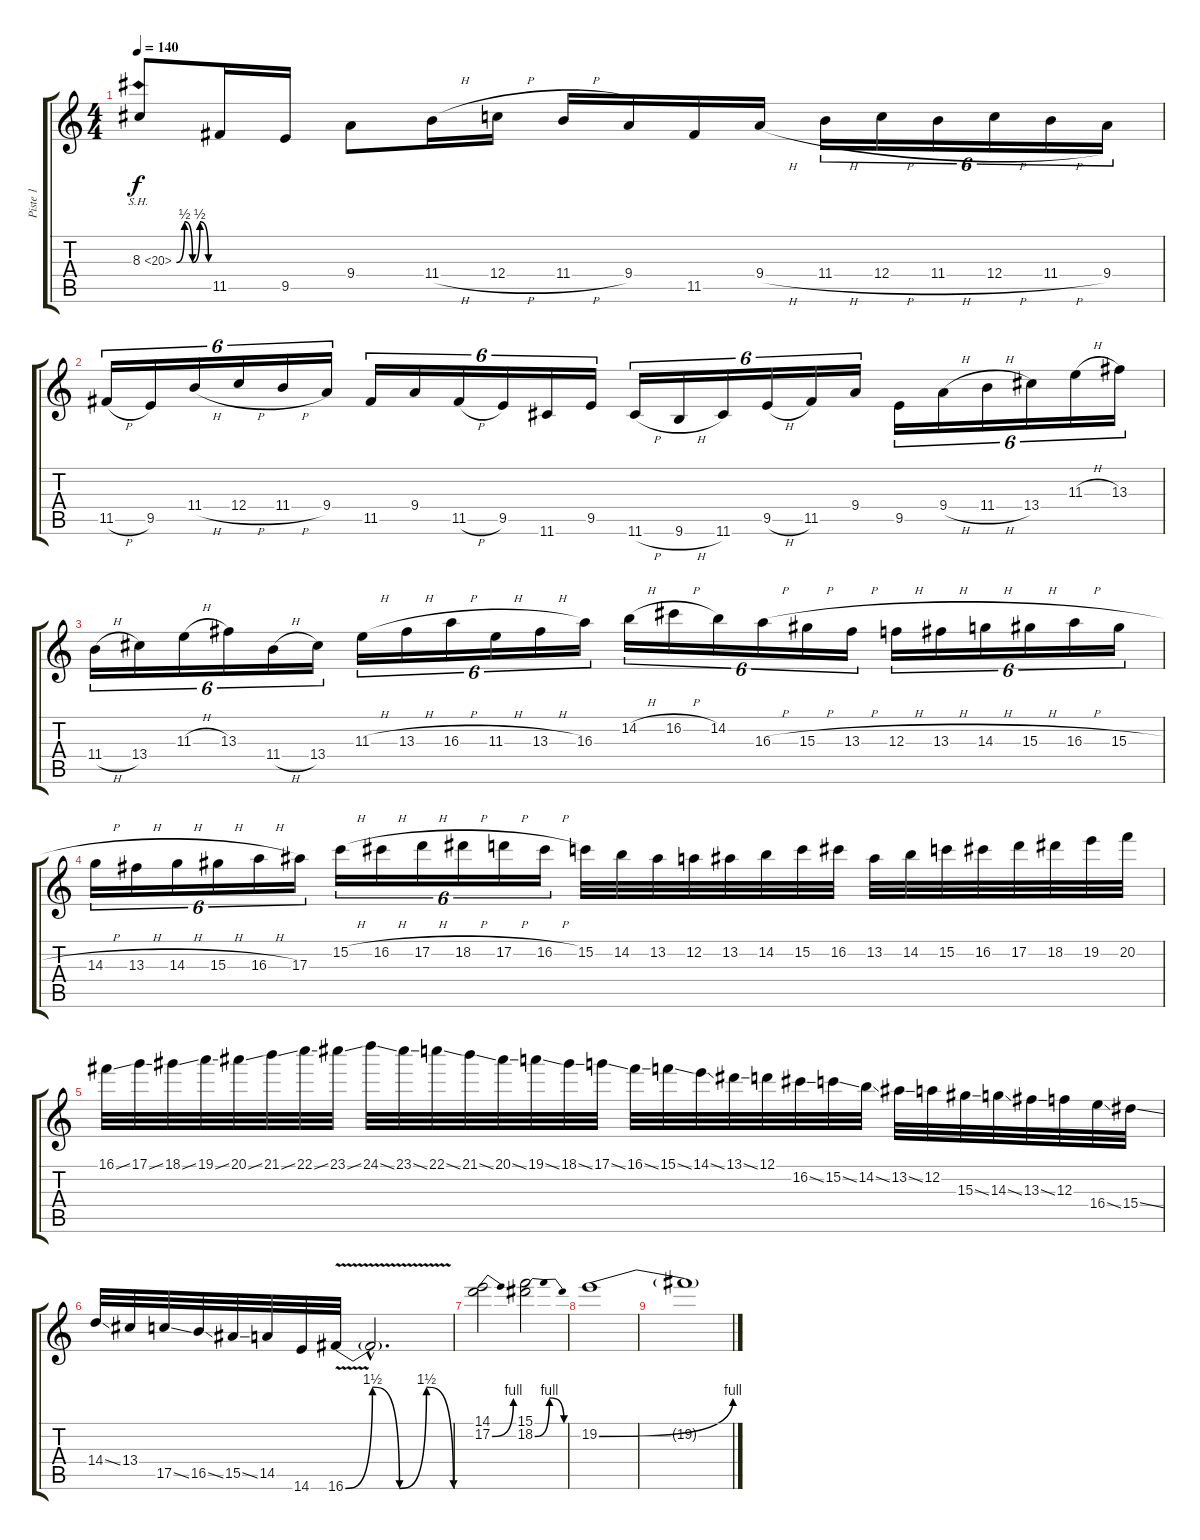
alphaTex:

\track ("Piste 1" "Piste 1") {instrument distortionguitar}
\staff {score tabs}
\tuning (D4 A3 F3 C3 G2 D2) {hide}
\ts (4 4)
\tempo 140
\clef g2
\ks c
8.3{be (custom 0 0 15 2 30 0 44 2 60 0) sh 12}.8{dy f} 11.5.16 9.5.16 9.4.8 11.4{h}.16 12.4{h}.16 11.4{h}.16 9.4.16 11.5.16 9.4{h}.16 11.4{h}.16{tu (6 4)} 12.4{h}.16{tu (6 4)} 11.4{h}.16{tu (6 4)} 12.4{h}.16{tu (6 4)} 11.4{h}.16{tu (6 4)} 9.4.16{tu (6 4)} |
11.5{h}.16{tu (6 4)} 9.5.16{tu (6 4)} 11.4{h}.16{tu (6 4)} 12.4{h}.16{tu (6 4)} 11.4{h}.16{tu (6 4)} 9.4.16{tu (6 4)} 11.5.16{tu (6 4)} 9.4.16{tu (6 4)} 11.5{h}.16{tu (6 4)} 9.5.16{tu (6 4)} 11.6.16{tu (6 4)} 9.5.16{tu (6 4)} 11.6{h}.16{tu (6 4)} 9.6{h}.16{tu (6 4)} 11.6.16{tu (6 4)} 9.5{h}.16{tu (6 4)} 11.5.16{tu (6 4)} 9.4.16{tu (6 4)} 9.5.16{tu (6 4)} 9.4{h}.16{tu (6 4)} 11.4{h}.16{tu (6 4)} 13.4.16{tu (6 4)} 11.3{h}.16{tu (6 4)} 13.3.16{tu (6 4)} |
11.4{h}.16{tu (6 4)} 13.4.16{tu (6 4)} 11.3{h}.16{tu (6 4)} 13.3.16{tu (6 4)} 11.4{h}.16{tu (6 4)} 13.4.16{tu (6 4)} 11.3{h}.16{tu (6 4)} 13.3{h}.16{tu (6 4)} 16.3{h}.16{tu (6 4)} 11.3{h}.16{tu (6 4)} 13.3{h}.16{tu (6 4)} 16.3.16{tu (6 4)} 14.2{h}.16{tu (6 4)} 16.2{h}.16{tu (6 4)} 14.2.16{tu (6 4)} 16.3{h}.16{tu (6 4)} 15.3{h}.16{tu (6 4)} 13.3{h}.16{tu (6 4)} 12.3{h}.16{tu (6 4)} 13.3{h}.16{tu (6 4)} 14.3{h}.16{tu (6 4)} 15.3{h}.16{tu (6 4)} 16.3{h}.16{tu (6 4)} 15.3{h}.16{tu (6 4)} |
14.3{h}.16{tu (6 4)} 13.3{h}.16{tu (6 4)} 14.3{h}.16{tu (6 4)} 15.3{h}.16{tu (6 4)} 16.3{h}.16{tu (6 4)} 17.3.16{tu (6 4)} 15.2{h}.16{tu (6 4)} 16.2{h}.16{tu (6 4)} 17.2{h}.16{tu (6 4)} 18.2{h}.16{tu (6 4)} 17.2{h}.16{tu (6 4)} 16.2{h}.16{tu (6 4)} 15.2.32 14.2.32 13.2.32 12.2.32 13.2.32 14.2.32 15.2.32 16.2.32 13.2.32 14.2.32 15.2.32 16.2.32 17.2.32 18.2.32 19.2.32 20.2.32 |
16.1{ss}.32 17.1{ss}.32 18.1{ss}.32 19.1{ss}.32 20.1{ss}.32 21.1{ss}.32 22.1{ss}.32 23.1{ss}.32 24.1{ss}.32 23.1{ss}.32 22.1{ss}.32 21.1{ss}.32 20.1{ss}.32 19.1{ss}.32 18.1{ss}.32 17.1{ss}.32 16.1{ss}.32 15.1{ss}.32 14.1{ss}.32 13.1{ss}.32 12.1.32 16.2{ss}.32 15.2{ss}.32 14.2{ss}.32 13.2{ss}.32 12.2.32 15.3{ss}.32 14.3{ss}.32 13.3{ss}.32 12.3.32 16.4{ss}.32 15.4{ss}.32 |
14.4{ss}.32 13.4.32 17.5{ss}.32 16.5{ss}.32 15.5{ss}.32 14.5.32 14.6.32 16.6{be (custom 0 0 15 6 30 0 45 6 60 0) v}.32 16.6{hac t}.2{d} |
(14.1 17.2{be (bend 0 0 60 4)}).2 (15.1 18.2{be (bendrelease 0 0 15 4 55 4 60 0)}).2 |
19.2{be (bend 0 0 60 4)}.1 |
19.2{t}.1
